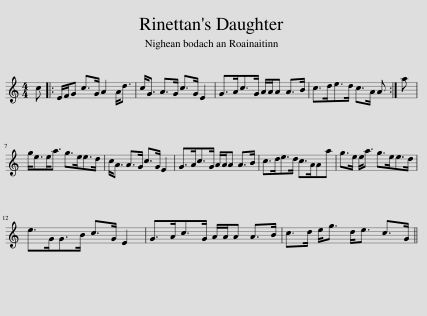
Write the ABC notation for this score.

X:1
L:1/8
M:4/4
I:linebreak $
K:C
V:1 treble
V:1
 c |: E/F/G c>G A2 A<d | c<G A>G c>G E2 | G>Ac>G A/A/A A>B | c>de>d c>A A :| %5
 a |$ g<ee<a g>ee>d | c<A A>G c>G E2 | G>Ac>G A/A/A A>B | c>de>d c>AAa | %10
 g>e e<a g>ee>d |$ e>GG>B c>G E2 | G>Ac>G A/A/A A>B | c>d e<g d<e c>G || %14
